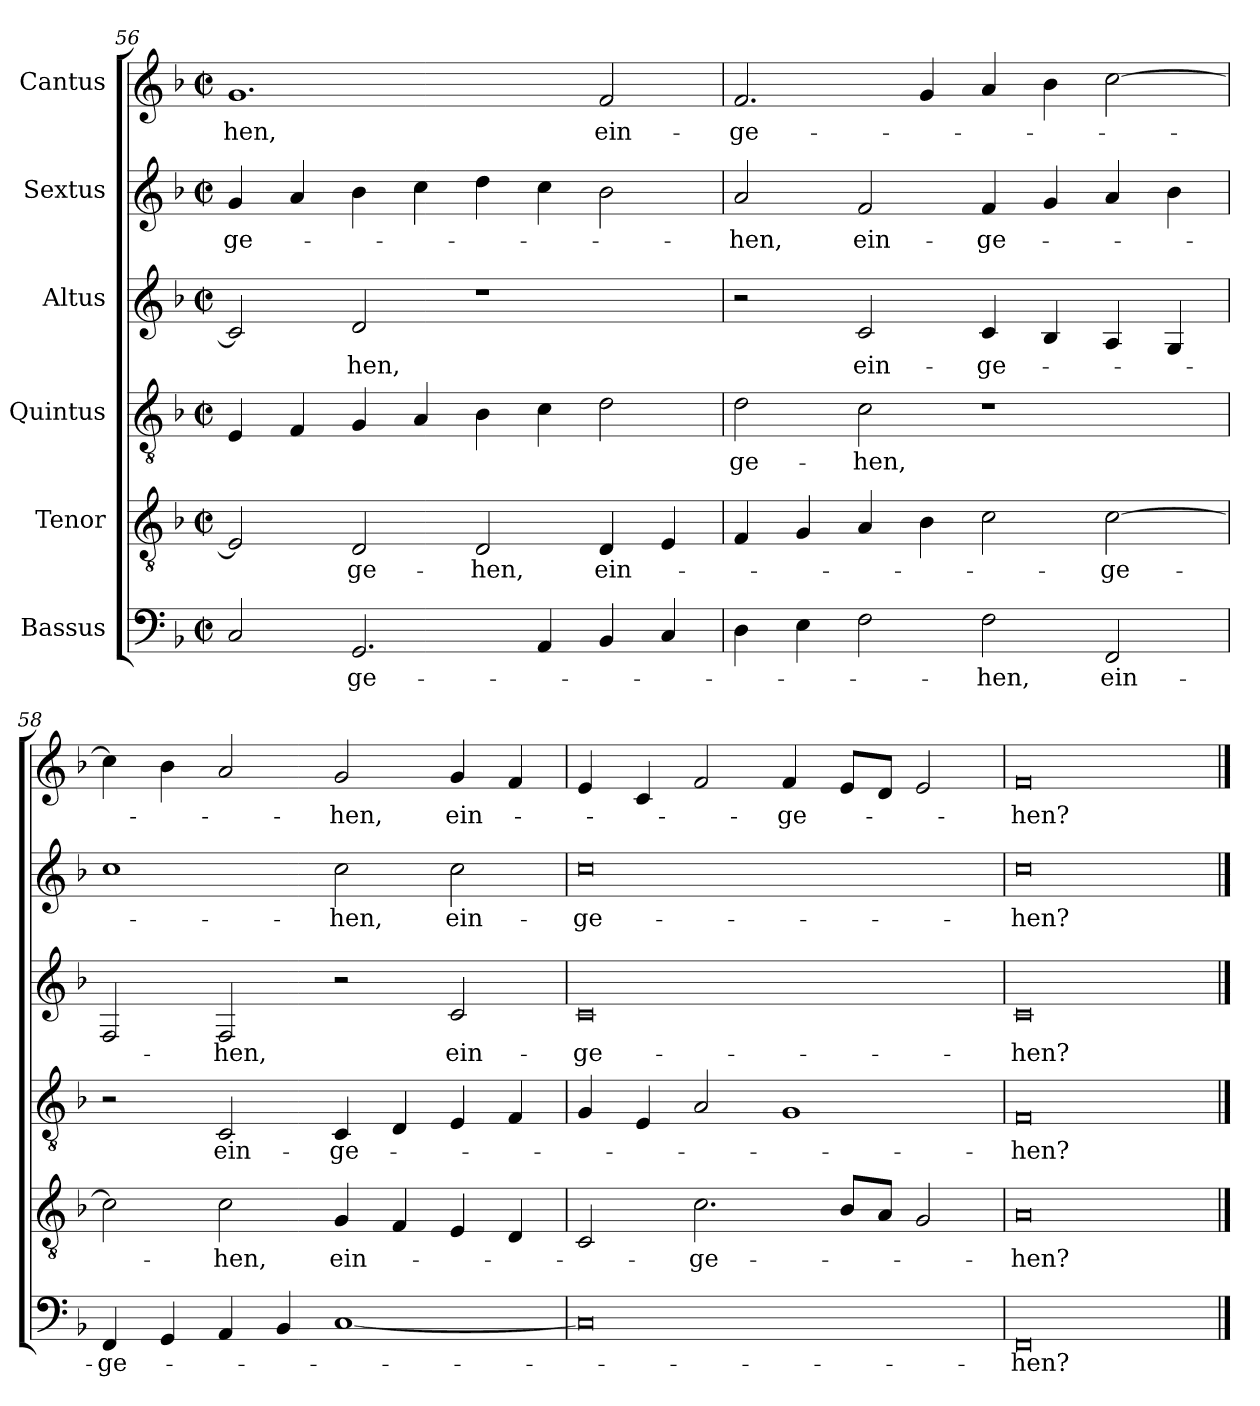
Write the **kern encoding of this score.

**kern	**text	**kern	**text	**kern	**text	**kern	**text	**kern	**text	**kern	**text
*part6	*part6	*part5	*part5	*part4	*part4	*part3	*part3	*part2	*part2	*part1	*part1
*staff6	*staff6	*staff5	*staff5	*staff4	*staff4	*staff3	*staff3	*staff2	*staff2	*staff1	*staff1
*I"Bassus	*	*I"Tenor	*	*I"Quintus	*	*I"Altus	*	*I"Sextus	*	*I"Cantus	*
!!LO:LB:g=z
*clefF4	*	*clefGv2	*	*clefGv2	*	*clefG2	*	*clefG2	*	*clefG2	*
*k[b-]	*	*k[b-]	*	*k[b-]	*	*k[b-]	*	*k[b-]	*	*k[b-]	*
*M4/2	*	*M4/2	*	*M4/2	*	*M4/2	*	*M4/2	*	*M4/2	*
*met(c|)	*	*met(c|)	*	*met(c|)	*	*met(c|)	*	*met(c|)	*	*met(c|)	*
=56	=56	=56	=56	=56	=56	=56	=56	=56	=56	=56	=56
!	!	!	!	!	!	!	!	!	!LO:LY:b	!	!LO:LY:b
2C/	.	2E/]	.	4E/	.	2c/]	.	4g/	ge-	1.g	hen,
.	.	.	.	4F/	.	.	.	4a/	.	.	.
!	!LO:LY:b	!	!LO:LY:b	!	!	!	!LO:LY:b	!	!	!	!
2.GG/	ge-	2D/	ge-	4G/	.	2d/	hen,	4b-\	.	.	.
.	.	.	.	4A/	.	.	.	4cc\	.	.	.
!	!	!	!LO:LY:b	!	!	!	!	!	!	!	!
.	.	2D/	-hen,	4B-\	.	1r	.	4dd\	.	.	.
4AA/	.	.	.	4c\	.	.	.	4cc\	.	.	.
!	!	!	!LO:LY:b	!	!	!	!	!	!	!	!LO:LY:b
4BB-/	.	4D/	ein-	2d\	.	.	.	2b-\	.	2f/	ein-
4C/	.	4E/	.	.	.	.	.	.	.	.	.
=57	=57	=57	=57	=57	=57	=57	=57	=57	=57	=57	=57
!	!	!	!	!	!LO:LY:b	!	!	!	!LO:LY:b	!	!LO:LY:b
4D\	.	4F/	.	2d\	ge-	2r	.	2a/	-hen,	2.f/	-ge-
4E\	.	4G/	.	.	.	.	.	.	.	.	.
!	!	!	!	!	!LO:LY:b	!	!LO:LY:b	!	!LO:LY:b	!	!
2F\	.	4A/	.	2c\	-hen,	2c/	ein-	2f/	ein-	.	.
.	.	4B-\	.	.	.	.	.	.	.	4g/	.
!	!LO:LY:b	!	!	!	!	!	!LO:LY:b	!	!LO:LY:b	!	!
2F\	-hen,	2c\	.	1r	.	4c/	-ge-	4f/	-ge-	4a/	.
.	.	.	.	.	.	4B-/	.	4g/	.	4b-\	.
!	!LO:LY:b	!	!LO:LY:b	!	!	!	!	!	!	!	!
2FF/	ein-	[2c\	-ge-	.	.	4A/	.	4a/	.	[2cc\	.
.	.	.	.	.	.	4G/	.	4b-\	.	.	.
=58	=58	=58	=58	=58	=58	=58	=58	=58	=58	=58	=58
!	!LO:LY:b	!	!	!	!	!	!	!	!	!	!
4FF/	-ge-	2c\]	.	2r	.	2F/	.	1cc	.	4cc\]	.
4GG/	.	.	.	.	.	.	.	.	.	4b-\	.
!	!	!	!LO:LY:b	!	!LO:LY:b	!	!LO:LY:b	!	!	!	!
4AA/	.	2c\	-hen,	2C/	ein-	2F/	-hen,	.	.	2a/	.
4BB-/	.	.	.	.	.	.	.	.	.	.	.
!	!	!	!LO:LY:b	!	!LO:LY:b	!	!	!	!LO:LY:b	!	!LO:LY:b
[1C	.	4G/	ein-	4C/	-ge-	2r	.	2cc\	hen,	2g/	-hen,
.	.	4F/	.	4D/	.	.	.	.	.	.	.
!	!	!	!	!	!	!	!LO:LY:b	!	!LO:LY:b	!	!LO:LY:b
.	.	4E/	.	4E/	.	2c/	ein-	2cc\	ein-	4g/	ein-
.	.	4D/	.	4F/	.	.	.	.	.	4f/	.
=59	=59	=59	=59	=59	=59	=59	=59	=59	=59	=59	=59
!	!	!	!	!	!	!	!LO:LY:b	!	!LO:LY:b	!	!
0C]	.	2C/	.	4G/	.	0c	-ge-	0cc	-ge-	4e/	.
.	.	.	.	4E/	.	.	.	.	.	4c/	.
!	!	!	!LO:LY:b	!	!	!	!	!	!	!	!
.	.	2.c\	-ge-	2A/	.	.	.	.	.	2f/	.
!	!	!	!	!	!	!	!	!	!	!	!LO:LY:b
.	.	.	.	1G	.	.	.	.	.	4f/	-ge-
.	.	8B-/L	.	.	.	.	.	.	.	8e/L	.
.	.	8A/J	.	.	.	.	.	.	.	8d/J	.
.	.	2G/	.	.	.	.	.	.	.	2e/	.
=60	=60	=60	=60	=60	=60	=60	=60	=60	=60	=60	=60
!	!LO:LY:b	!	!LO:LY:b	!	!LO:LY:b	!	!LO:LY:b	!	!LO:LY:b	!	!LO:LY:b
0FF	-hen?	0A	-hen?	0F	-hen?	0c	-hen?	0cc	-hen?	0f	-hen?
==	==	==	==	==	==	==	==	==	==	==	==
*-	*-	*-	*-	*-	*-	*-	*-	*-	*-	*-	*-
